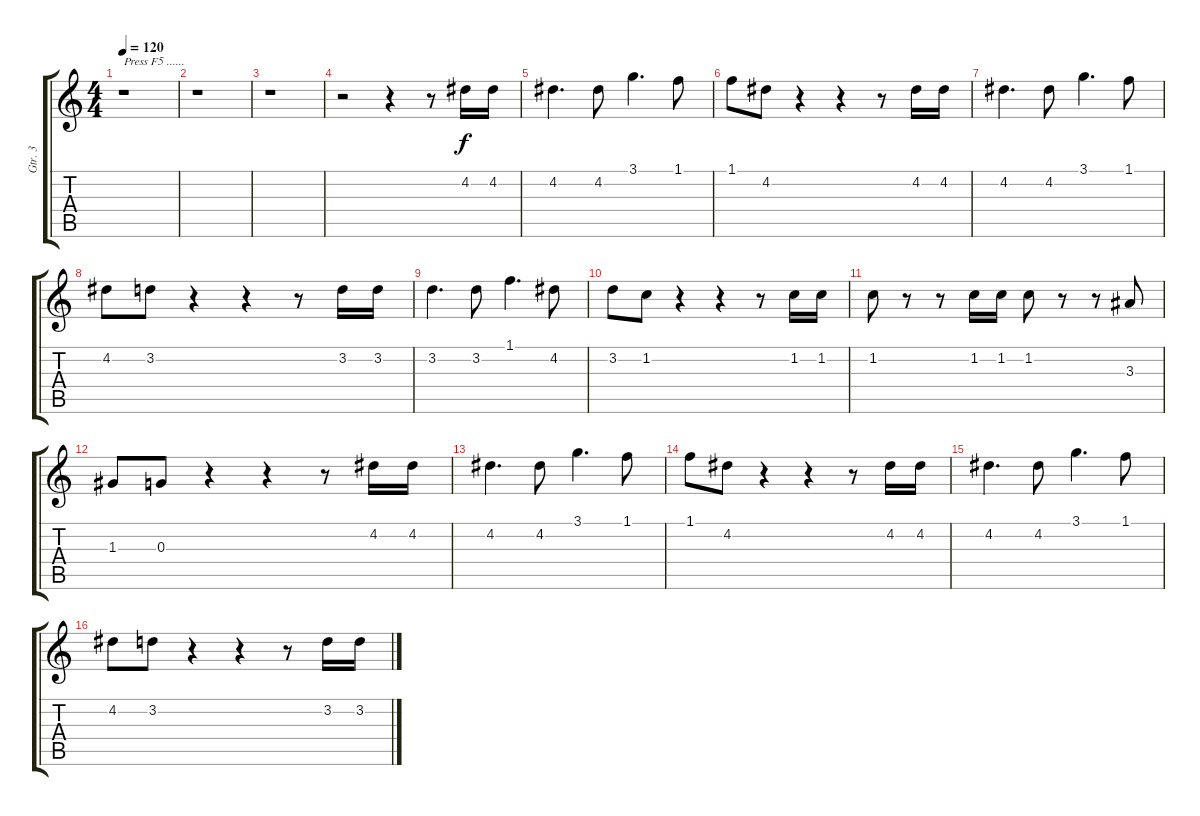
\track ("Gtr. 3" "Gtr. 3") {instrument electricguitarjazz}
\staff {score tabs}
\tuning (E4 B3 G3 D3 A2 E2) {hide}
\ts (4 4)
\tempo 120
\clef g2
\ks c
r.1{txt "Press F5 ......" dy f instrument electricguitarjazz} |
r.1 |
r.1 |
r.2 r.4 r.8 4.2.16 4.2.16 |
4.2.4{d} 4.2.8 3.1.4{d} 1.1.8 |
1.1.8 4.2.8 r.4 r.4 r.8 4.2.16 4.2.16 |
4.2.4{d} 4.2.8 3.1.4{d} 1.1.8 |
4.2.8 3.2.8 r.4 r.4 r.8 3.2.16 3.2.16 |
3.2.4{d} 3.2.8 1.1.4{d} 4.2.8 |
3.2.8 1.2.8 r.4 r.4 r.8 1.2.16 1.2.16 |
1.2.8 r.8 r.8 1.2.16 1.2.16 1.2.8 r.8 r.8 3.3.8 |
1.3.8 0.3.8 r.4 r.4 r.8 4.2.16 4.2.16 |
4.2.4{d} 4.2.8 3.1.4{d} 1.1.8 |
1.1.8 4.2.8 r.4 r.4 r.8 4.2.16 4.2.16 |
4.2.4{d} 4.2.8 3.1.4{d} 1.1.8 |
4.2.8 3.2.8 r.4 r.4 r.8 3.2.16 3.2.16
